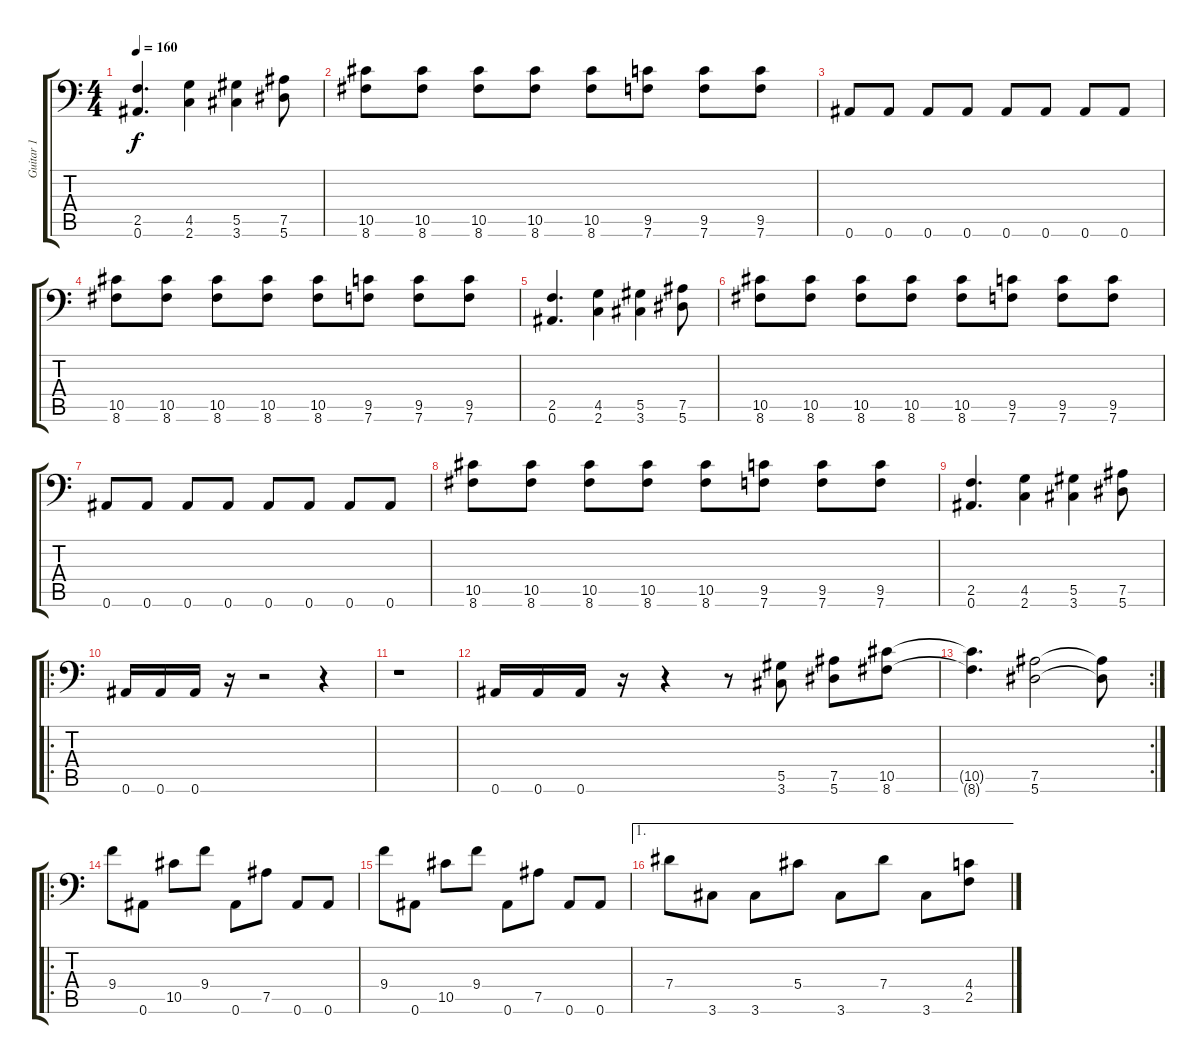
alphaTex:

\track ("Guitar 1" "Guitar 1") {instrument distortionguitar}
\staff {score tabs}
\tuning (Bb3 F3 Db3 Ab2 Eb2 Bb1) {hide}
\ts (4 4)
\tempo 160
\clef f4
\ks c
(2.5 0.6).4{d dy f instrument distortionguitar} (4.5 2.6).4 (5.5 3.6).4 (7.5 5.6).8 |
(10.5 8.6).8 (10.5 8.6).8 (10.5 8.6).8 (10.5 8.6).8 (10.5 8.6).8 (9.5 7.6).8 (9.5 7.6).8 (9.5 7.6).8 |
0.6.8 0.6.8 0.6.8 0.6.8 0.6.8 0.6.8 0.6.8 0.6.8 |
(10.5 8.6).8 (10.5 8.6).8 (10.5 8.6).8 (10.5 8.6).8 (10.5 8.6).8 (9.5 7.6).8 (9.5 7.6).8 (9.5 7.6).8 |
(2.5 0.6).4{d} (4.5 2.6).4 (5.5 3.6).4 (7.5 5.6).8 |
(10.5 8.6).8 (10.5 8.6).8 (10.5 8.6).8 (10.5 8.6).8 (10.5 8.6).8 (9.5 7.6).8 (9.5 7.6).8 (9.5 7.6).8 |
0.6.8 0.6.8 0.6.8 0.6.8 0.6.8 0.6.8 0.6.8 0.6.8 |
(10.5 8.6).8 (10.5 8.6).8 (10.5 8.6).8 (10.5 8.6).8 (10.5 8.6).8 (9.5 7.6).8 (9.5 7.6).8 (9.5 7.6).8 |
(2.5 0.6).4{d} (4.5 2.6).4 (5.5 3.6).4 (7.5 5.6).8 |
\ro
0.6.16 0.6.16 0.6.16 r.16 r.2 r.4 |
r.1 |
0.6.16 0.6.16 0.6.16 r.16 r.4 r.8 (5.5 3.6).8 (7.5 5.6).8 (10.5 8.6).8 |
\rc 2
(10.5{t} 8.6{t}).4{d} (7.5 5.6).2 (7.5{t} 5.6{t}).8 |
\ro
9.4.8 0.6.8 10.5.8 9.4.8 0.6.8 7.5.8 0.6.8 0.6.8 |
9.4.8 0.6.8 10.5.8 9.4.8 0.6.8 7.5.8 0.6.8 0.6.8 |
\ae 1
7.4.8 3.6.8 3.6.8 5.4.8 3.6.8 7.4.8 3.6.8 (4.4 2.5).8
